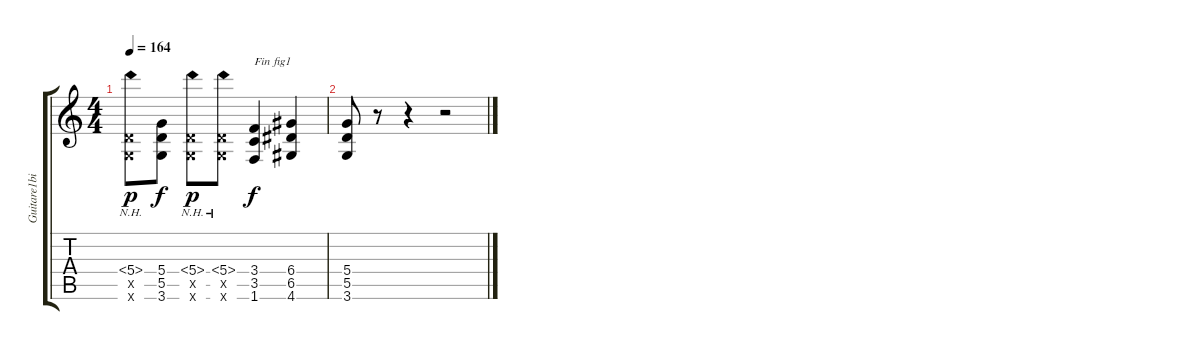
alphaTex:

\track ("Guitare1bis" "Guitare1bi") {instrument distortionguitar}
\staff {score tabs}
\tuning (E4 B3 G3 D3 A2 E2) {hide}
\ts (4 4)
\tempo 164
\clef g2
\ks c
(5.4{nh} 5.5{x} 3.6{x}).8{dy p} (5.4 5.5 3.6).8{dy f} (5.4{nh} 5.5{x} 3.6{x}).8{dy p} (5.4{nh} 5.5{x} 3.6{x}).8 (3.4 3.5 1.6).4{txt "Fin fig1" dy f} (6.4 6.5 4.6).4 |
(5.4 5.5 3.6).8 r.8 r.4 r.2
